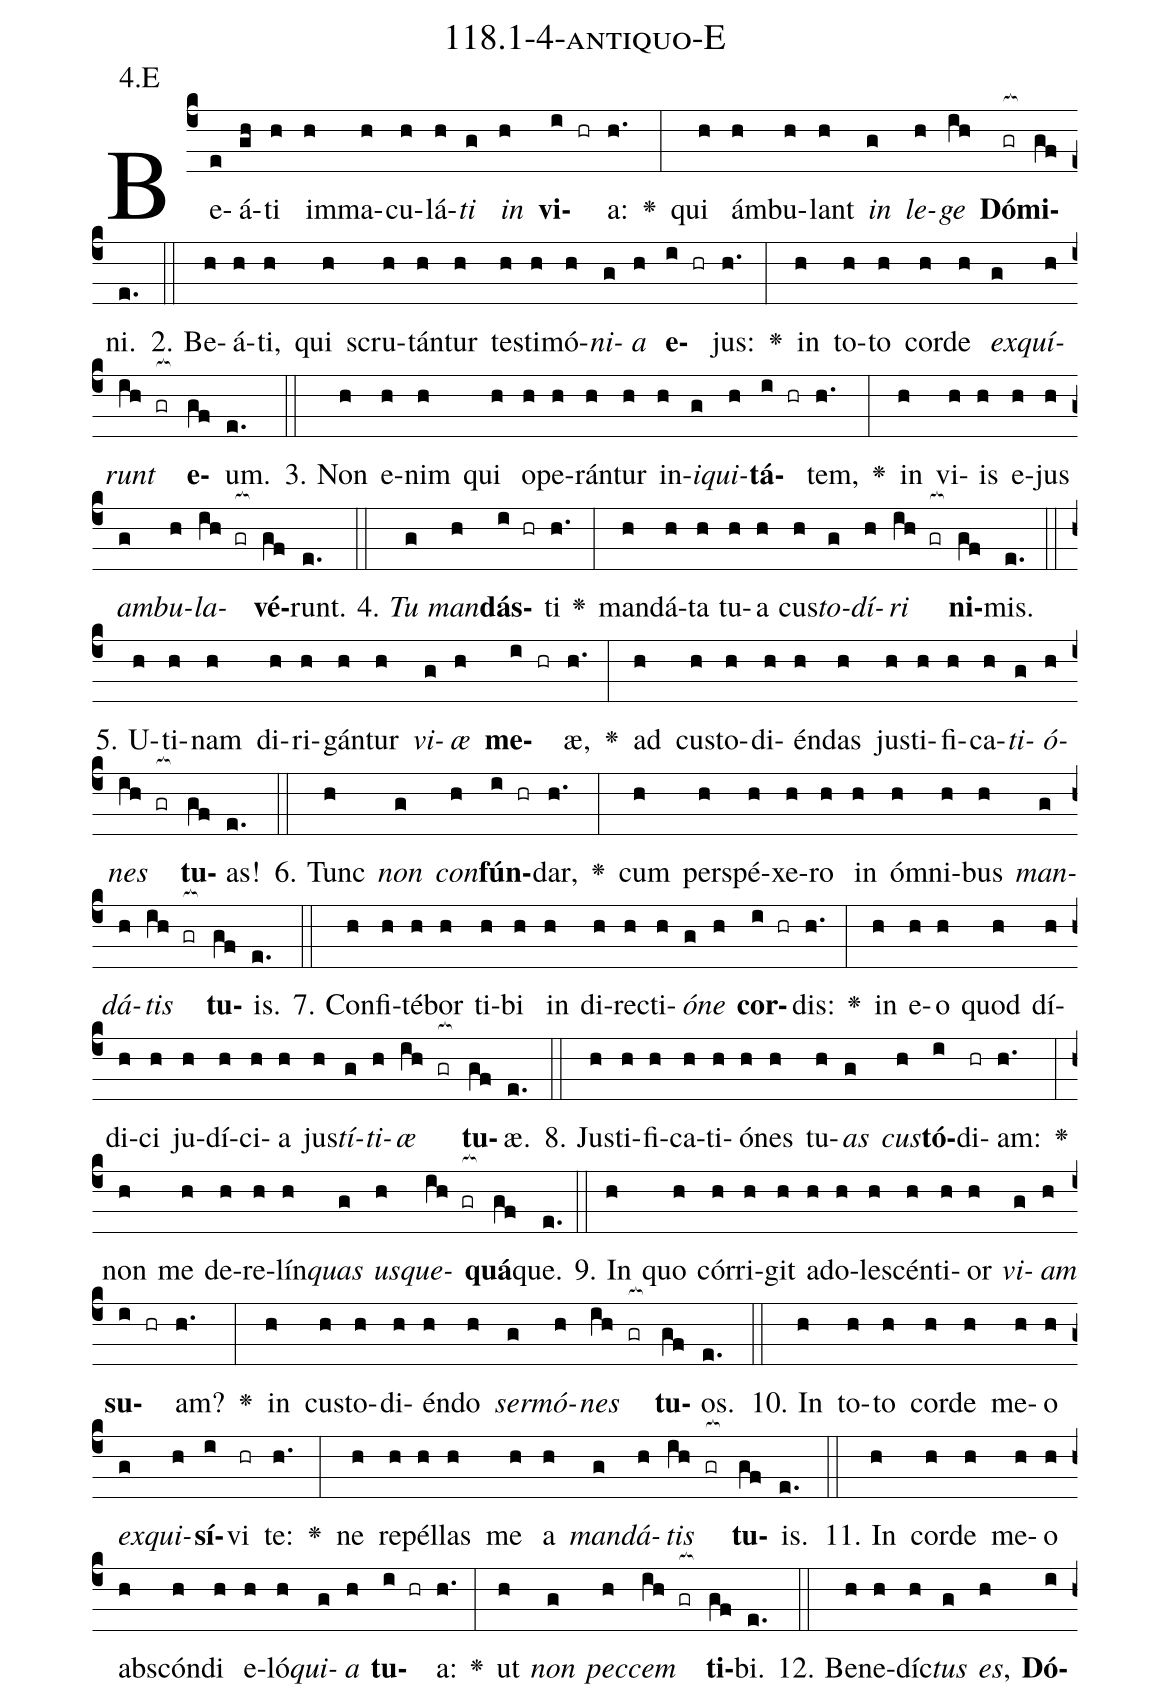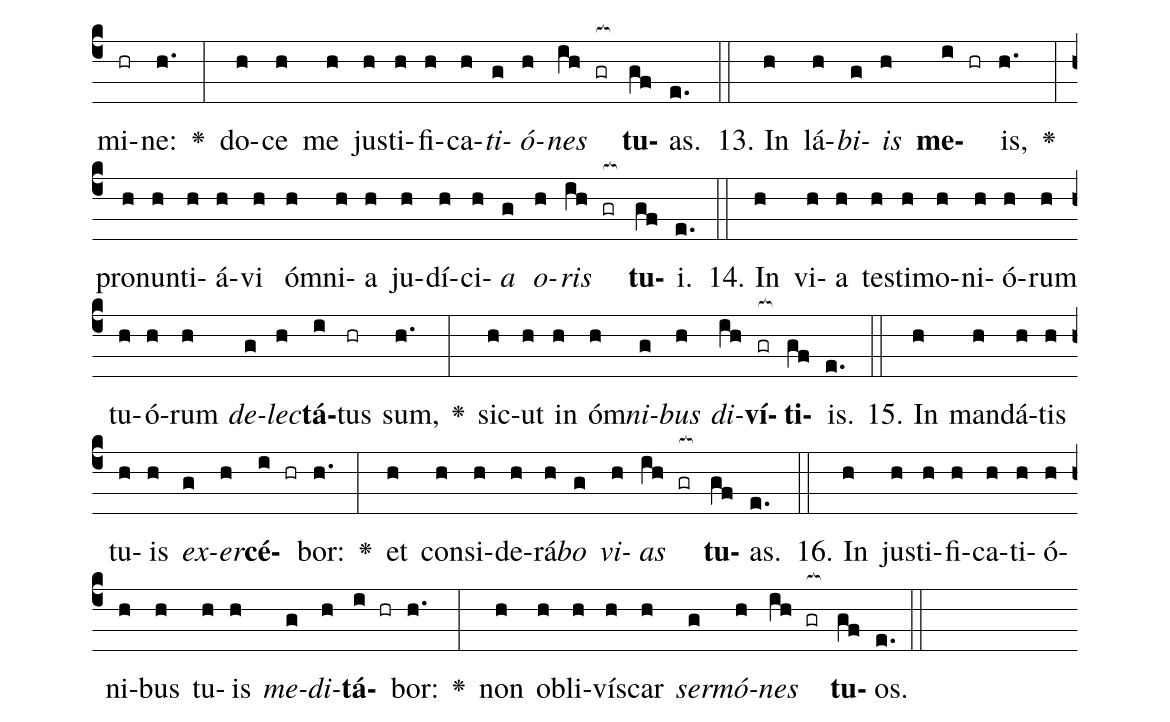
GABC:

name: 118.1-4-antiquo-E;
annotation: 4.E;
%%
(c4)Be(e)á(gh)ti(h) im(h)ma(h)cu(h)lá(h)<i>ti</i>(g) <i>in</i>(h) <b>vi</b>(i hr)a:(h.) <v>\greheightstar</v>(:) qui(h) ám(h)bu(h)lant(h) <i>in</i>(g) <i>le</i>(h)<i>ge</i>(ih) <b>Dó</b>(gr[ocb:1{])<b>mi</b>(gf[ocb:0}])ni.(e.) (::)
2. Be(h)á(h)ti,(h) qui(h) scru(h)tán(h)tur(h) tes(h)ti(h)mó(h)<i>ni</i>(g)<i>a</i>(h) <b>e</b>(i hr)jus:(h.) <v>\greheightstar</v>(:) in(h) to(h)to(h) cor(h)de(h) <i>ex</i>(g)<i>quí</i>(h)<i>runt</i>(ih gr[ocb:1{]) <b>e</b>(gf[ocb:0}])um.(e.) (::)
3. Non(h) e(h)nim(h) qui(h) o(h)pe(h)rán(h)tur(h) in(h)<i>i</i>(g)<i>qui</i>(h)<b>tá</b>(i hr)tem,(h.) <v>\greheightstar</v>(:) in(h) vi(h)is(h) e(h)jus(h) <i>am</i>(g)<i>bu</i>(h)<i>la</i>(ih gr[ocb:1{])<b>vé</b>(gf[ocb:0}])runt.(e.) (::)
4. <i>Tu</i>(g) <i>man</i>(h)<b>dás</b>(i hr)ti(h.) <v>\greheightstar</v>(:) man(h)dá(h)ta(h) tu(h)a(h) cus(h)<i>to</i>(g)<i>dí</i>(h)<i>ri</i>(ih gr[ocb:1{]) <b>ni</b>(gf[ocb:0}])mis.(e.) (::)
5. U(h)ti(h)nam(h) di(h)ri(h)gán(h)tur(h) <i>vi</i>(g)<i>æ</i>(h) <b>me</b>(i hr)æ,(h.) <v>\greheightstar</v>(:) ad(h) cus(h)to(h)di(h)én(h)das(h) jus(h)ti(h)fi(h)ca(h)<i>ti</i>(g)<i>ó</i>(h)<i>nes</i>(ih gr[ocb:1{]) <b>tu</b>(gf[ocb:0}])as!(e.) (::)
6. Tunc(h) <i>non</i>(g) <i>con</i>(h)<b>fún</b>(i hr)dar,(h.) <v>\greheightstar</v>(:) cum(h) per(h)spé(h)xe(h)ro(h) in(h) óm(h)ni(h)bus(h) <i>man</i>(g)<i>dá</i>(h)<i>tis</i>(ih gr[ocb:1{]) <b>tu</b>(gf[ocb:0}])is.(e.) (::)
7. Con(h)fi(h)té(h)bor(h) ti(h)bi(h) in(h) di(h)rec(h)ti(h)<i>ó</i>(g)<i>ne</i>(h) <b>cor</b>(i hr)dis:(h.) <v>\greheightstar</v>(:) in(h) e(h)o(h) quod(h) dí(h)di(h)ci(h) ju(h)dí(h)ci(h)a(h) jus(h)<i>tí</i>(g)<i>ti</i>(h)<i>æ</i>(ih gr[ocb:1{]) <b>tu</b>(gf[ocb:0}])æ.(e.) (::)
8. Jus(h)ti(h)fi(h)ca(h)ti(h)ó(h)nes(h) tu(h)<i>as</i>(g) <i>cus</i>(h)<b>tó</b>(i)di(hr)am:(h.) <v>\greheightstar</v>(:) non(h) me(h) de(h)re(h)lín(h)<i>quas</i>(g) <i>us</i>(h)<i>que</i>(ih gr[ocb:1{])<b>quá</b>(gf[ocb:0}])que.(e.) (::)
9. In(h) quo(h) cór(h)ri(h)git(h) ad(h)o(h)le(h)scén(h)ti(h)or(h) <i>vi</i>(g)<i>am</i>(h) <b>su</b>(i hr)am?(h.) <v>\greheightstar</v>(:) in(h) cus(h)to(h)di(h)én(h)do(h) <i>ser</i>(g)<i>mó</i>(h)<i>nes</i>(ih gr[ocb:1{]) <b>tu</b>(gf[ocb:0}])os.(e.) (::)
10. In(h) to(h)to(h) cor(h)de(h) me(h)o(h) <i>ex</i>(g)<i>qui</i>(h)<b>sí</b>(i)vi(hr) te:(h.) <v>\greheightstar</v>(:) ne(h) re(h)pél(h)las(h) me(h) a(h) <i>man</i>(g)<i>dá</i>(h)<i>tis</i>(ih gr[ocb:1{]) <b>tu</b>(gf[ocb:0}])is.(e.) (::)
11. In(h) cor(h)de(h) me(h)o(h) abs(h)cón(h)di(h) e(h)ló(h)<i>qui</i>(g)<i>a</i>(h) <b>tu</b>(i hr)a:(h.) <v>\greheightstar</v>(:) ut(h) <i>non</i>(g) <i>pec</i>(h)<i>cem</i>(ih gr[ocb:1{]) <b>ti</b>(gf[ocb:0}])bi.(e.) (::)
12. Be(h)ne(h)díc(h)<i>tus</i>(g) <i>es</i>,(h) <b>Dó</b>(i)mi(hr)ne:(h.) <v>\greheightstar</v>(:) do(h)ce(h) me(h) jus(h)ti(h)fi(h)ca(h)<i>ti</i>(g)<i>ó</i>(h)<i>nes</i>(ih gr[ocb:1{]) <b>tu</b>(gf[ocb:0}])as.(e.) (::)
13. In(h) lá(h)<i>bi</i>(g)<i>is</i>(h) <b>me</b>(i hr)is,(h.) <v>\greheightstar</v>(:) pro(h)nun(h)ti(h)á(h)vi(h) óm(h)ni(h)a(h) ju(h)dí(h)ci(h)<i>a</i>(g) <i>o</i>(h)<i>ris</i>(ih gr[ocb:1{]) <b>tu</b>(gf[ocb:0}])i.(e.) (::)
14. In(h) vi(h)a(h) tes(h)ti(h)mo(h)ni(h)ó(h)rum(h) tu(h)ó(h)rum(h) <i>de</i>(g)<i>lec</i>(h)<b>tá</b>(i)tus(hr) sum,(h.) <v>\greheightstar</v>(:) sic(h)ut(h) in(h) óm(h)<i>ni</i>(g)<i>bus</i>(h) <i>di</i>(ih)<b>ví</b>(gr[ocb:1{])<b>ti</b>(gf[ocb:0}])is.(e.) (::)
15. In(h) man(h)dá(h)tis(h) tu(h)is(h) <i>ex</i>(g)<i>er</i>(h)<b>cé</b>(i hr)bor:(h.) <v>\greheightstar</v>(:) et(h) con(h)si(h)de(h)rá(h)<i>bo</i>(g) <i>vi</i>(h)<i>as</i>(ih gr[ocb:1{]) <b>tu</b>(gf[ocb:0}])as.(e.) (::)
16. In(h) jus(h)ti(h)fi(h)ca(h)ti(h)ó(h)ni(h)bus(h) tu(h)is(h) <i>me</i>(g)<i>di</i>(h)<b>tá</b>(i hr)bor:(h.) <v>\greheightstar</v>(:) non(h) ob(h)li(h)vís(h)car(h) <i>ser</i>(g)<i>mó</i>(h)<i>nes</i>(ih gr[ocb:1{]) <b>tu</b>(gf[ocb:0}])os.(e.) (::)
